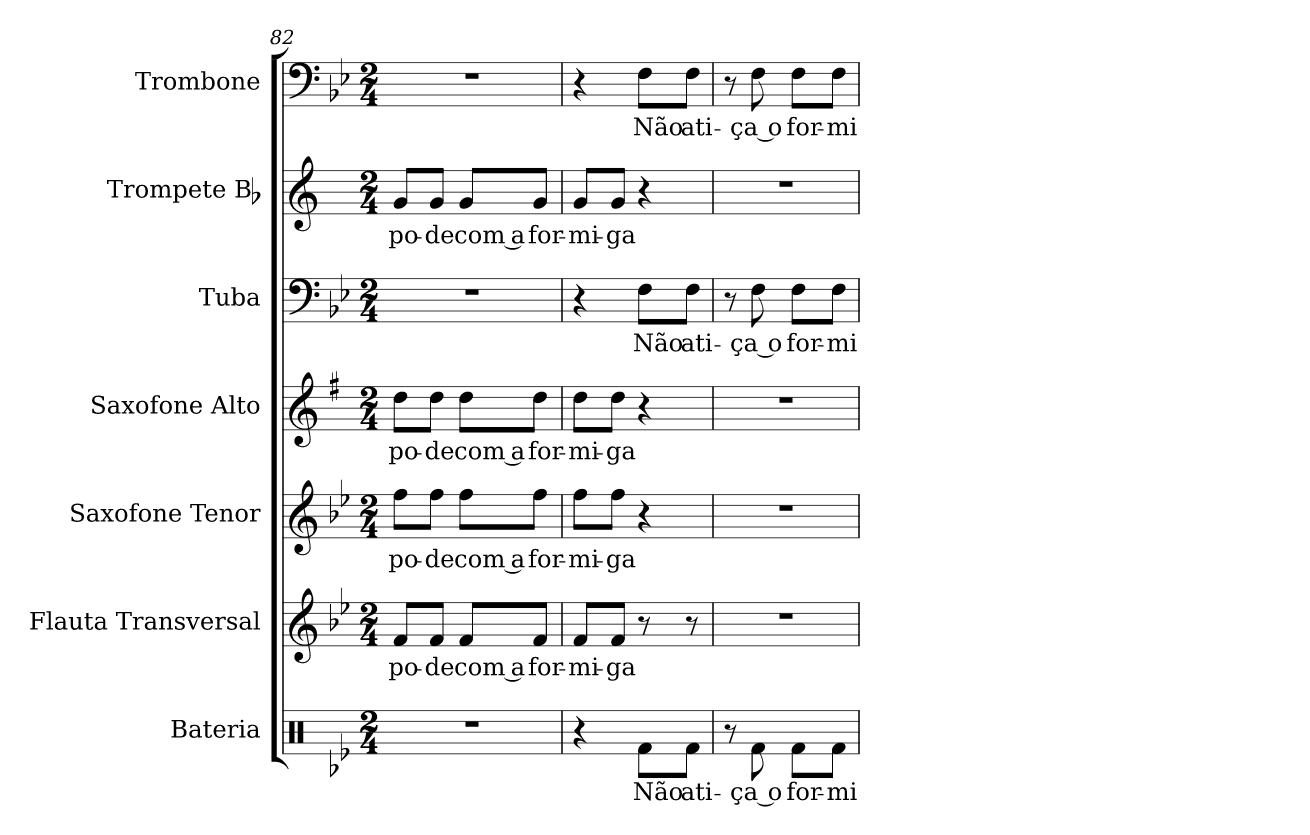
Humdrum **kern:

**kern	**text	**kern	**text	**kern	**text	**kern	**text	**kern	**text	**kern	**text	**kern	**text
*part7	*part7	*part6	*part6	*part5	*part5	*part4	*part4	*part3	*part3	*part2	*part2	*part1	*part1
*staff7	*staff7	*staff6	*staff6	*staff5	*staff5	*staff4	*staff4	*staff3	*staff3	*staff2	*staff2	*staff1	*staff1
*I"Bateria	*	*I"Flauta Transversal	*	*I"Saxofone Tenor	*	*I"Saxofone Alto	*	*I"Tuba	*	*I"Trompete Bb	*	*I"Trombone	*
*	*	*I'Fl	*	*	*	*	*	*I'Tba	*	*I'Tpt	*	*I'Trb	*
*clefX	*	*clefG2	*	*clefG2	*	*clefG2	*	*clefF4	*	*clefG2	*	*clefF4	*
*	*	*	*	*ITrd8c14	*	*ITrd5c9	*	*	*	*ITrd1c2	*	*	*
*k[b-e-]	*	*k[b-e-]	*	*k[b-e-]	*	*k[b-e-]	*	*k[b-e-]	*	*k[b-e-]	*	*k[b-e-]	*
*M2/4	*	*M2/4	*	*M2/4	*	*M2/4	*	*M2/4	*	*M2/4	*	*M2/4	*
=82	=82	=82	=82	=82	=82	=82	=82	=82	=82	=82	=82	=82	=82
!	!	!	!LO:LY:b	!	!LO:LY:b	!	!LO:LY:b	!	!	!	!LO:LY:b	!	!
2r	.	8f/L	po-	8f\L	po-	8f\L	po-	2r	.	8f/L	po-	2r	.
!	!	!	!LO:LY:b	!	!LO:LY:b	!	!LO:LY:b	!	!	!	!LO:LY:b	!	!
.	.	8f/J	de	8f\J	de	8f\J	de	.	.	8f/J	de	.	.
!	!	!	!LO:LY:b	!	!LO:LY:b	!	!LO:LY:b	!	!	!	!LO:LY:b	!	!
.	.	8f/L	com a	8f\L	com a	8f\L	com a	.	.	8f/L	com a	.	.
!	!	!	!LO:LY:b	!	!LO:LY:b	!	!LO:LY:b	!	!	!	!LO:LY:b	!	!
.	.	8f/J	for-	8f\J	for-	8f\J	for-	.	.	8f/J	for-	.	.
=83	=83	=83	=83	=83	=83	=83	=83	=83	=83	=83	=83	=83	=83
!	!	!	!LO:LY:b	!	!LO:LY:b	!	!LO:LY:b	!	!	!	!LO:LY:b	!	!
4r	.	8f/L	-mi-	8f\L	-mi-	8f\L	-mi-	4r	.	8f/L	-mi-	4r	.
!	!	!	!LO:LY:b	!	!LO:LY:b	!	!LO:LY:b	!	!	!	!LO:LY:b	!	!
.	.	8f/J	-ga	8f\J	-ga	8f\J	-ga	.	.	8f/J	-ga	.	.
!	!LO:LY:b	!	!	!	!	!	!	!	!LO:LY:b	!	!	!	!LO:LY:b
8Rf\L	Não	8r	.	4r	.	4r	.	8F\L	Não	4r	.	8F\L	Não
!	!LO:LY:b	!	!	!	!	!	!	!	!LO:LY:b	!	!	!	!LO:LY:b
8Rf\J	ati-	8r	.	.	.	.	.	8F\J	ati-	.	.	8F\J	ati-
=84	=84	=84	=84	=84	=84	=84	=84	=84	=84	=84	=84	=84	=84
8r	.	2r	.	2r	.	2r	.	8r	.	2r	.	8r	.
!	!LO:LY:b	!	!	!	!	!	!	!	!LO:LY:b	!	!	!	!LO:LY:b
8Rf\	-ça o	.	.	.	.	.	.	8F\	-ça o	.	.	8F\	-ça o
!	!LO:LY:b	!	!	!	!	!	!	!	!LO:LY:b	!	!	!	!LO:LY:b
8Rf\L	for-	.	.	.	.	.	.	8F\L	for-	.	.	8F\L	for-
!	!LO:LY:b	!	!	!	!	!	!	!	!LO:LY:b	!	!	!	!LO:LY:b
8Rf\J	-mi-	.	.	.	.	.	.	8F\J	-mi-	.	.	8F\J	-mi-
=	=	=	=	=	=	=	=	=	=	=	=	=	=
*-	*-	*-	*-	*-	*-	*-	*-	*-	*-	*-	*-	*-	*-
